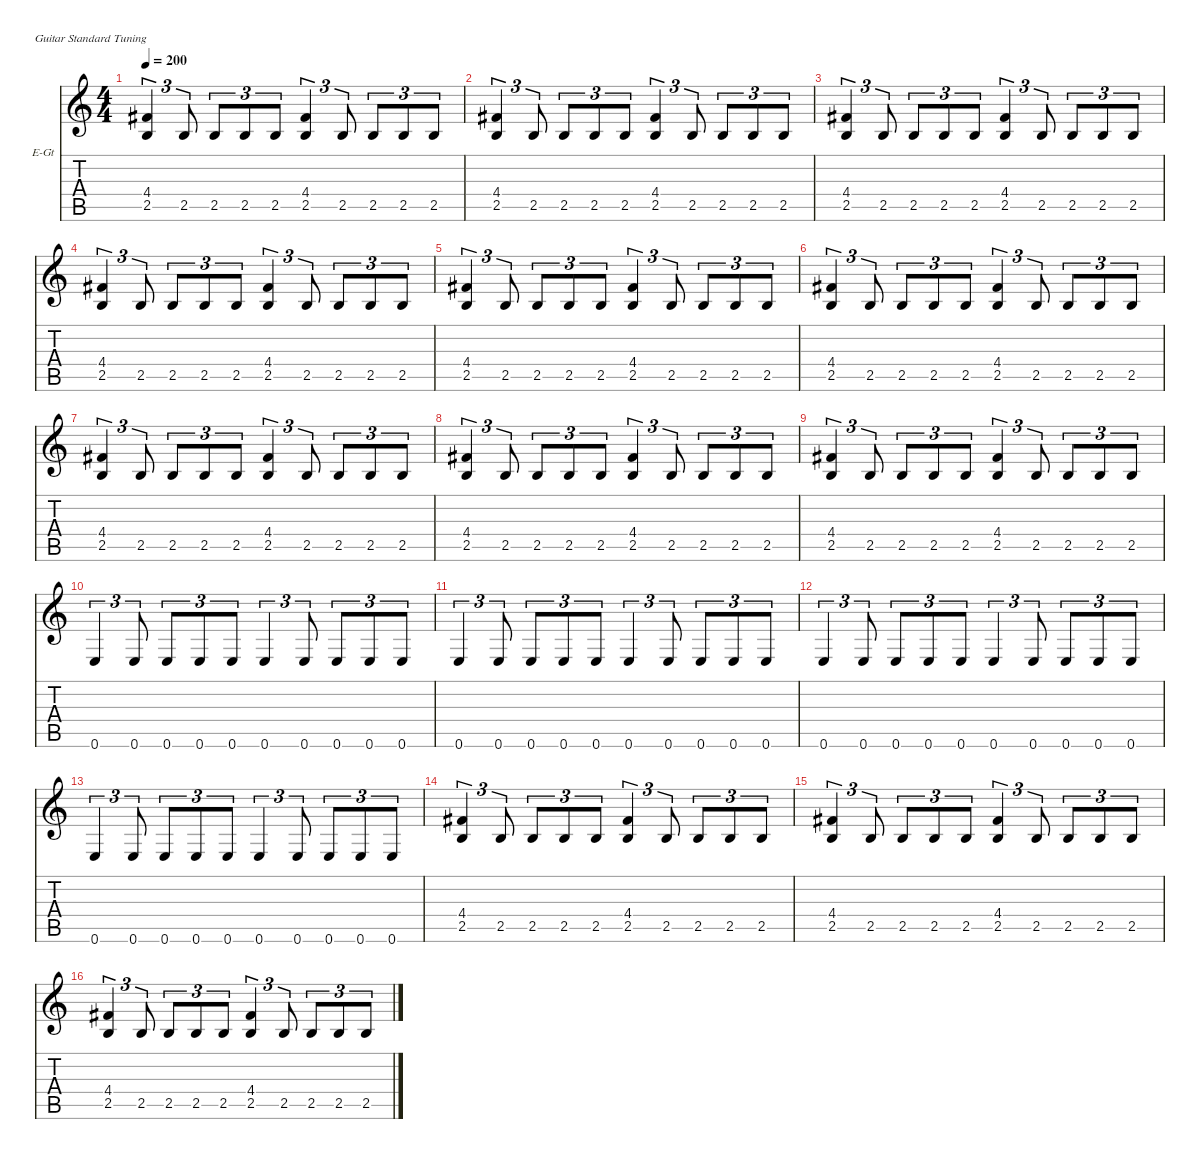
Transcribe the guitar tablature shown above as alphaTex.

\hideDynamics
\bracketExtendMode nobrackets
\firstSystemTrackNameOrientation horizontal
\otherSystemsTrackNameOrientation horizontal
\track ("Guitar 2" "E-Gt") {instrument distortionguitar}
\staff {score tabs}
\tuning (E4 B3 G3 D3 A2 E2)
\ts (4 4)
\tempo 200
\clef g2
\ks c
(4.4{acc #} 2.5).4{tu (3 2) dy f beam Up} 2.5.8{tu (3 2) beam Up} 2.5.8{tu (3 2) beam Up} 2.5.8{tu (3 2) beam Up} 2.5.8{tu (3 2) beam Up} (4.4{acc #} 2.5).4{tu (3 2) beam Up} 2.5.8{tu (3 2) beam Up} 2.5.8{tu (3 2) beam Up} 2.5.8{tu (3 2) beam Up} 2.5.8{tu (3 2) beam Up} |
(4.4{acc #} 2.5).4{tu (3 2) beam Up} 2.5.8{tu (3 2) beam Up} 2.5.8{tu (3 2) beam Up} 2.5.8{tu (3 2) beam Up} 2.5.8{tu (3 2) beam Up} (4.4{acc #} 2.5).4{tu (3 2) beam Up} 2.5.8{tu (3 2) beam Up} 2.5.8{tu (3 2) beam Up} 2.5.8{tu (3 2) beam Up} 2.5.8{tu (3 2) beam Up} |
(4.4{acc #} 2.5).4{tu (3 2) beam Up} 2.5.8{tu (3 2) beam Up} 2.5.8{tu (3 2) beam Up} 2.5.8{tu (3 2) beam Up} 2.5.8{tu (3 2) beam Up} (4.4{acc #} 2.5).4{tu (3 2) beam Up} 2.5.8{tu (3 2) beam Up} 2.5.8{tu (3 2) beam Up} 2.5.8{tu (3 2) beam Up} 2.5.8{tu (3 2) beam Up} |
(4.4{acc #} 2.5).4{tu (3 2) beam Up} 2.5.8{tu (3 2) beam Up} 2.5.8{tu (3 2) beam Up} 2.5.8{tu (3 2) beam Up} 2.5.8{tu (3 2) beam Up} (4.4{acc #} 2.5).4{tu (3 2) beam Up} 2.5.8{tu (3 2) beam Up} 2.5.8{tu (3 2) beam Up} 2.5.8{tu (3 2) beam Up} 2.5.8{tu (3 2) beam Up} |
(4.4{acc #} 2.5).4{tu (3 2) beam Up} 2.5.8{tu (3 2) beam Up} 2.5.8{tu (3 2) beam Up} 2.5.8{tu (3 2) beam Up} 2.5.8{tu (3 2) beam Up} (4.4{acc #} 2.5).4{tu (3 2) beam Up} 2.5.8{tu (3 2) beam Up} 2.5.8{tu (3 2) beam Up} 2.5.8{tu (3 2) beam Up} 2.5.8{tu (3 2) beam Up} |
(4.4{acc #} 2.5).4{tu (3 2) beam Up} 2.5.8{tu (3 2) beam Up} 2.5.8{tu (3 2) beam Up} 2.5.8{tu (3 2) beam Up} 2.5.8{tu (3 2) beam Up} (4.4{acc #} 2.5).4{tu (3 2) beam Up} 2.5.8{tu (3 2) beam Up} 2.5.8{tu (3 2) beam Up} 2.5.8{tu (3 2) beam Up} 2.5.8{tu (3 2) beam Up} |
(4.4{acc #} 2.5).4{tu (3 2) beam Up} 2.5.8{tu (3 2) beam Up} 2.5.8{tu (3 2) beam Up} 2.5.8{tu (3 2) beam Up} 2.5.8{tu (3 2) beam Up} (4.4{acc #} 2.5).4{tu (3 2) beam Up} 2.5.8{tu (3 2) beam Up} 2.5.8{tu (3 2) beam Up} 2.5.8{tu (3 2) beam Up} 2.5.8{tu (3 2) beam Up} |
(4.4{acc #} 2.5).4{tu (3 2) beam Up} 2.5.8{tu (3 2) beam Up} 2.5.8{tu (3 2) beam Up} 2.5.8{tu (3 2) beam Up} 2.5.8{tu (3 2) beam Up} (4.4{acc #} 2.5).4{tu (3 2) beam Up} 2.5.8{tu (3 2) beam Up} 2.5.8{tu (3 2) beam Up} 2.5.8{tu (3 2) beam Up} 2.5.8{tu (3 2) beam Up} |
(4.4{acc #} 2.5).4{tu (3 2) beam Up} 2.5.8{tu (3 2) beam Up} 2.5.8{tu (3 2) beam Up} 2.5.8{tu (3 2) beam Up} 2.5.8{tu (3 2) beam Up} (4.4{acc #} 2.5).4{tu (3 2) beam Up} 2.5.8{tu (3 2) beam Up} 2.5.8{tu (3 2) beam Up} 2.5.8{tu (3 2) beam Up} 2.5.8{tu (3 2) beam Up} |
0.6.4{tu (3 2) beam Up} 0.6.8{tu (3 2) beam Up} 0.6.8{tu (3 2) beam Up} 0.6.8{tu (3 2) beam Up} 0.6.8{tu (3 2) beam Up} 0.6.4{tu (3 2) beam Up} 0.6.8{tu (3 2) beam Up} 0.6.8{tu (3 2) beam Up} 0.6.8{tu (3 2) beam Up} 0.6.8{tu (3 2) beam Up} |
0.6.4{tu (3 2) beam Up} 0.6.8{tu (3 2) beam Up} 0.6.8{tu (3 2) beam Up} 0.6.8{tu (3 2) beam Up} 0.6.8{tu (3 2) beam Up} 0.6.4{tu (3 2) beam Up} 0.6.8{tu (3 2) beam Up} 0.6.8{tu (3 2) beam Up} 0.6.8{tu (3 2) beam Up} 0.6.8{tu (3 2) beam Up} |
0.6.4{tu (3 2) beam Up} 0.6.8{tu (3 2) beam Up} 0.6.8{tu (3 2) beam Up} 0.6.8{tu (3 2) beam Up} 0.6.8{tu (3 2) beam Up} 0.6.4{tu (3 2) beam Up} 0.6.8{tu (3 2) beam Up} 0.6.8{tu (3 2) beam Up} 0.6.8{tu (3 2) beam Up} 0.6.8{tu (3 2) beam Up} |
0.6.4{tu (3 2) beam Up} 0.6.8{tu (3 2) beam Up} 0.6.8{tu (3 2) beam Up} 0.6.8{tu (3 2) beam Up} 0.6.8{tu (3 2) beam Up} 0.6.4{tu (3 2) beam Up} 0.6.8{tu (3 2) beam Up} 0.6.8{tu (3 2) beam Up} 0.6.8{tu (3 2) beam Up} 0.6.8{tu (3 2) beam Up} |
(4.4{acc #} 2.5).4{tu (3 2) beam Up} 2.5.8{tu (3 2) beam Up} 2.5.8{tu (3 2) beam Up} 2.5.8{tu (3 2) beam Up} 2.5.8{tu (3 2) beam Up} (4.4{acc #} 2.5).4{tu (3 2) beam Up} 2.5.8{tu (3 2) beam Up} 2.5.8{tu (3 2) beam Up} 2.5.8{tu (3 2) beam Up} 2.5.8{tu (3 2) beam Up} |
(4.4{acc #} 2.5).4{tu (3 2) beam Up} 2.5.8{tu (3 2) beam Up} 2.5.8{tu (3 2) beam Up} 2.5.8{tu (3 2) beam Up} 2.5.8{tu (3 2) beam Up} (4.4{acc #} 2.5).4{tu (3 2) beam Up} 2.5.8{tu (3 2) beam Up} 2.5.8{tu (3 2) beam Up} 2.5.8{tu (3 2) beam Up} 2.5.8{tu (3 2) beam Up} |
(4.4{acc #} 2.5).4{tu (3 2) beam Up} 2.5.8{tu (3 2) beam Up} 2.5.8{tu (3 2) beam Up} 2.5.8{tu (3 2) beam Up} 2.5.8{tu (3 2) beam Up} (4.4{acc #} 2.5).4{tu (3 2) beam Up} 2.5.8{tu (3 2) beam Up} 2.5.8{tu (3 2) beam Up} 2.5.8{tu (3 2) beam Up} 2.5.8{tu (3 2) beam Up}
